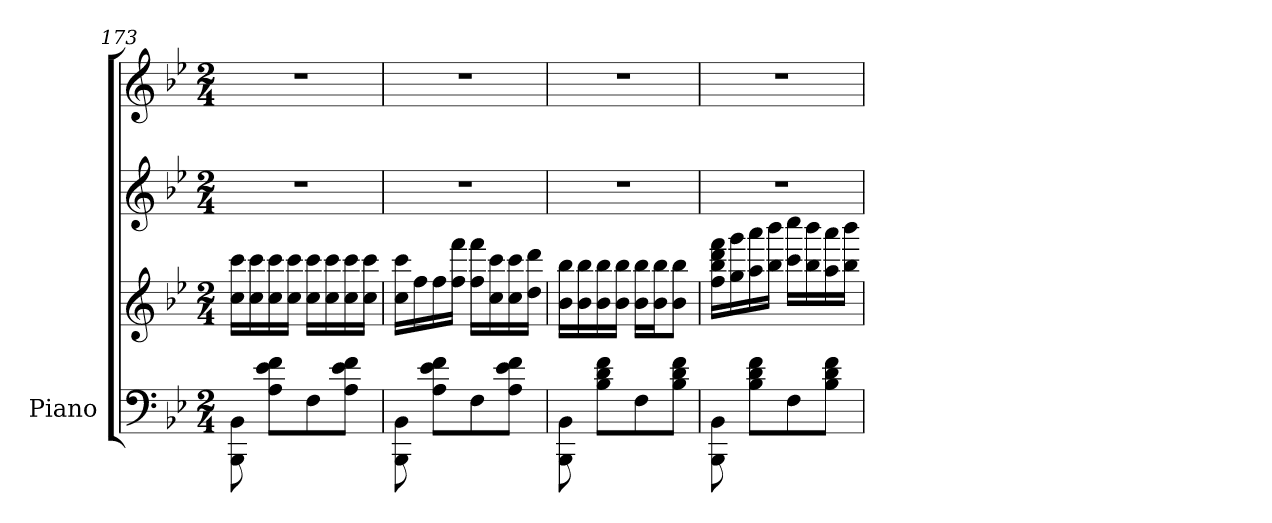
**kern	**kern	**kern	**kern	**dynam
*part1	*part1	*part1	*part1	*part1
*staff4	*staff3	*staff2	*staff1	*staff1/2/3/4
*I"Piano	*	*	*	*
*I'Pno.	*	*	*	*
*clefF4	*clefG2	*clefG2	*clefG2	*
*k[b-e-]	*k[b-e-]	*k[b-e-]	*k[b-e-]	*
*M2/4	*M2/4	*M2/4	*M2/4	*
=173	=173	=173	=173	=173
8BBB-\ 8BB-\	16cc\ 16ccc\LL	2r	2r	.
.	16cc\ 16ccc\	.	.	.
8A\ 8e-\ 8f\L	16cc\ 16ccc\	.	.	.
.	16cc\ 16ccc\JJ	.	.	.
8F\	16cc\ 16ccc\LL	.	.	.
.	16cc\ 16ccc\	.	.	.
8A\ 8e-\ 8f\J	16cc\ 16ccc\	.	.	.
.	16cc\ 16ccc\JJ	.	.	.
=174	=174	=174	=174	=174
8BBB-\ 8BB-\	16cc\ 16ccc\LL	2r	2r	.
.	16ff\	.	.	.
8A\ 8e-\ 8f\L	16ff\	.	.	.
.	16ff\ 16fff\JJ	.	.	.
8F\	16ff\ 16fff\LL	.	.	.
.	16cc\ 16ccc\	.	.	.
8A\ 8e-\ 8f\J	16cc\ 16ccc\	.	.	.
.	16dd\ 16ddd\JJ	.	.	.
=175	=175	=175	=175	=175
8BBB-\ 8BB-\	16b-\ 16bb-\LL	2r	2r	.
.	16b-\ 16bb-\	.	.	.
8B-\ 8d\ 8f\L	16b-\ 16bb-\	.	.	.
.	16b-\ 16bb-\JJ	.	.	.
8F\	16b-\ 16bb-\LL	.	.	.
.	16b-\ 16bb-\J	.	.	.
8B-\ 8d\ 8f\J	8b-\ 8bb-\J	.	.	.
!!LO:LB:g=z
=176	=176	=176	=176	=176
!	!	!	!	!LO:DY:b=3
!	!	!	!	!LO:DY:n=1:b=3
8BBB-\ 8BB-\	16ff\ 16bb-\ 16ddd\ 16fff\LL	2r	2r	other-dynamics f
.	16gg\ 16ggg\	.	.	.
8B-\ 8d\ 8f\L	16aa\ 16aaa\	.	.	.
.	16bb-\ 16bbb-\JJ	.	.	.
8F\	16ccc\ 16cccc\LL	.	.	.
.	16bb-\ 16bbb-\	.	.	.
8B-\ 8d\ 8f\J	16aa\ 16aaa\	.	.	.
.	16bb-\ 16bbb-\JJ	.	.	.
=	=	=	=	=
*-	*-	*-	*-	*-
